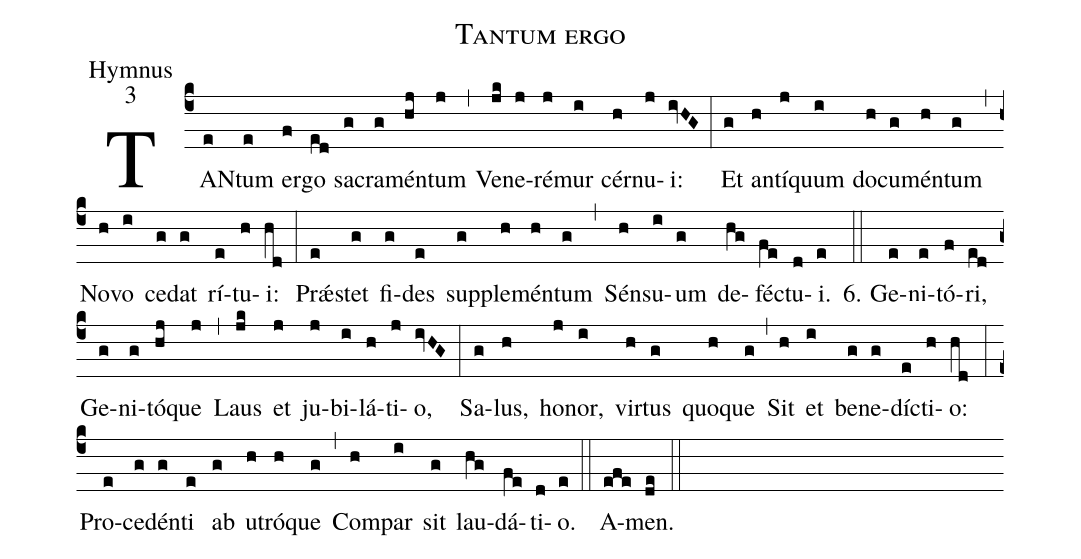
name:Tantum ergo;
office-part:Hymnus;
mode:3;
%%
(c4) TAN(e)tum(e) er(f)go(ed) sa(g)cra(g)mén(hj)tum(j) (,) Ve(jk)ne(j)ré(j)mur(i) cér(h)nu(j)i:(ivHG) (:)
Et(g) an(h)tí(j)quum(i) do(h)cu(g)mén(h)tum(g) (,) No(h)vo(i) ce(g)dat(g) rí(e)tu(h)i:(hd) (:)
Pr<sp>'ae</sp>(e)stet(g) fi(g)des(e) sup(g)ple(h)mén(h)tum(g) (,) Sén(h)su(i)um(g) de(hg)fé(fe)ctu(d)i.(e) (::)

6. Ge(e)ni(e)tó(f)ri,(ed) Ge(g)ni(g)tó(hj)que(j) (,) Laus(jk) et(j) ju(j)bi(i)lá(h)ti(j)o,(ivHG) (:)
Sa(g)lus,(h) ho(j)nor,(i) vir(h)tus(g) quo(h)que(g) (,) Sit(h) et(i) be(g)ne(g)dí(e)cti(h)o:(hd) (:)
Pro(e)ce(g)dén(g)ti(e) ab(g) u(h)tró(h)que(g) (,) Com(h)par(i) sit(g) lau(hg)dá(fe)ti(d)o.(e) (::) A(efe)men.(de) (::)
